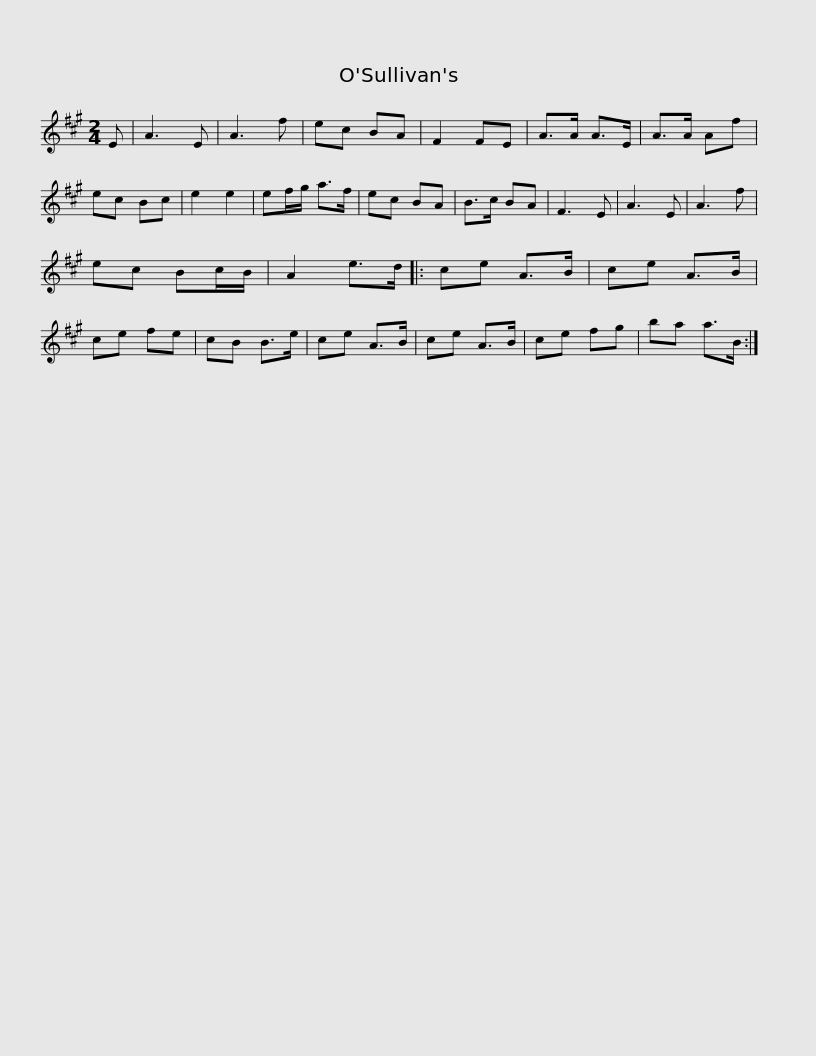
X:1
L:1/8
M:2/4
I:linebreak $
K:A
V:1 treble
V:1
 E | A3 E | A3 f | ec BA | F2 FE | %5
 A>A A>E | A>A Af | ec Bc | e2 e2 | ef/g/ a>f | %10
 ec BA |$ B>c BA | F3 E | A3 E | A3 f | %15
 ec Bc/B/ | A2 e>d |: ce A>B | ce A>B | ce fe | %20
 cB B>e |$ ce A>B | ce A>B | ce fg | ba a>B :| %25
